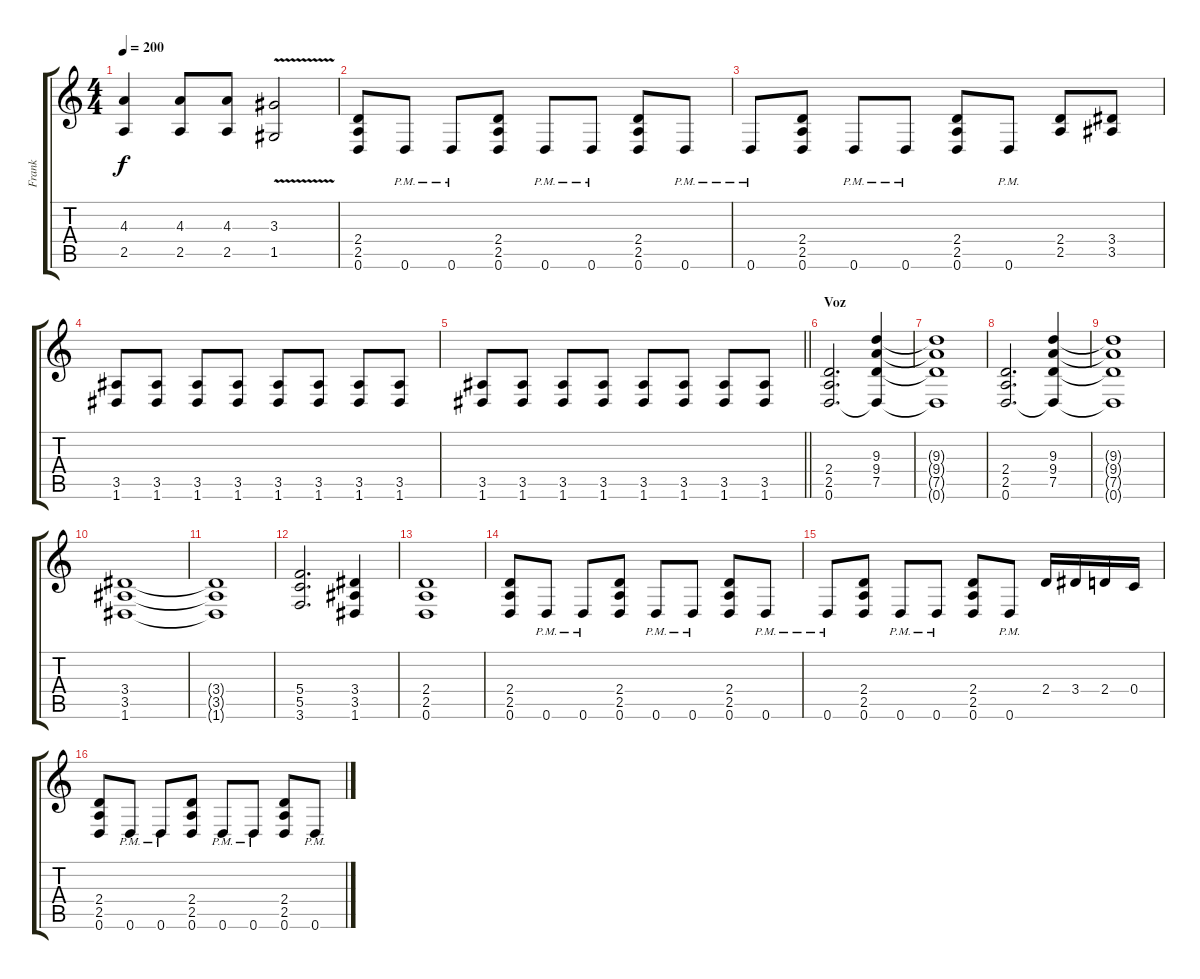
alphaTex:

\track ("Frank" "Frank") {instrument electricguitarclean}
\staff {score tabs}
\tuning (D4 A3 F3 C3 G2 D2) {hide}
\ts (4 4)
\tempo 200
\clef g2
\ks c
(4.3 2.5).4{dy f} (4.3 2.5).8 (4.3 2.5).8 (3.3{v} 1.5{v}).2 |
(2.4 2.5 0.6).8 0.6{pm}.8 0.6{pm}.8 (2.4 2.5 0.6).8 0.6{pm}.8 0.6{pm}.8 (2.4 2.5 0.6).8 0.6{pm}.8 |
0.6{pm}.8 (2.4 2.5 0.6).8 0.6{pm}.8 0.6{pm}.8 (2.4 2.5 0.6).8 0.6{pm}.8 (2.4 2.5).8 (3.4 3.5).8 |
(3.5 1.6).8 (3.5 1.6).8 (3.5 1.6).8 (3.5 1.6).8 (3.5 1.6).8 (3.5 1.6).8 (3.5 1.6).8 (3.5 1.6).8 |
\barLineRight lightlight
(3.5 1.6).8 (3.5 1.6).8 (3.5 1.6).8 (3.5 1.6).8 (3.5 1.6).8 (3.5 1.6).8 (3.5 1.6).8 (3.5 1.6).8 |
\section ("" "Voz")
(2.4 2.5 0.6).2{d} (9.3 9.4 7.5 0.6{t}).4 |
(9.3{t} 9.4{t} 7.5{t} 0.6{t}).1 |
(2.4 2.5 0.6).2{d} (9.3 9.4 7.5 0.6{t}).4 |
(9.3{t} 9.4{t} 7.5{t} 0.6{t}).1 |
(3.4 3.5 1.6).1 |
(3.4{t} 3.5{t} 1.6{t}).1 |
(5.4 5.5 3.6).2{d} (3.4 3.5 1.6).4 |
(2.4 2.5 0.6).1 |
(2.4 2.5 0.6).8 0.6{pm}.8 0.6{pm}.8 (2.4 2.5 0.6).8 0.6{pm}.8 0.6{pm}.8 (2.4 2.5 0.6).8 0.6{pm}.8 |
0.6{pm}.8 (2.4 2.5 0.6).8 0.6{pm}.8 0.6{pm}.8 (2.4 2.5 0.6).8 0.6{pm}.8 2.4.16 3.4.16 2.4.16 0.4.16 |
(2.4 2.5 0.6).8 0.6{pm}.8 0.6{pm}.8 (2.4 2.5 0.6).8 0.6{pm}.8 0.6{pm}.8 (2.4 2.5 0.6).8 0.6{pm}.8
